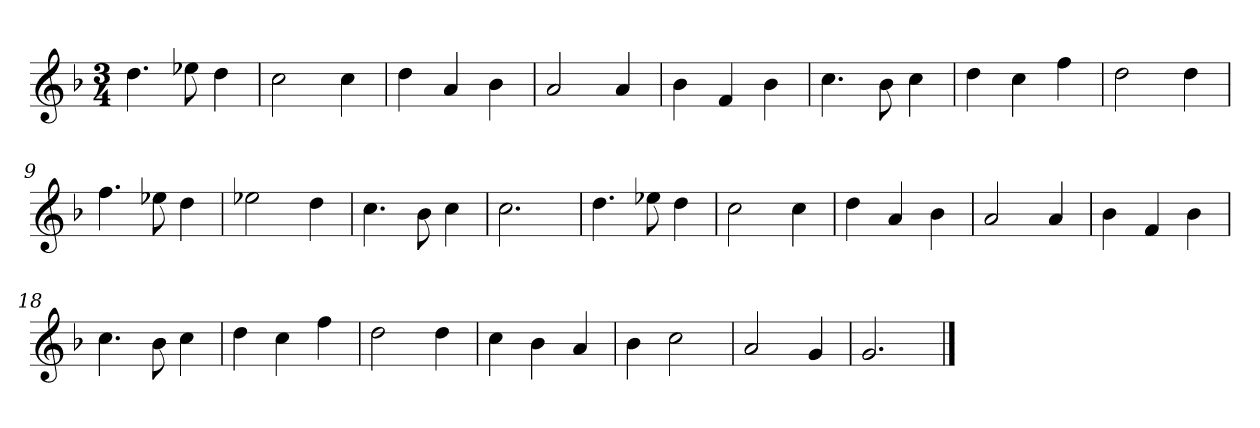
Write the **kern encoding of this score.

**kern
*part1
*staff1
*k[b-]
*M3/4
*MM120
=1
4.dd
8ee-X
4dd
=2
2cc
4cc
=3
4dd
4a
4b-
=4
2a
4a
=5
4b-
4f
4b-
=6
4.cc
8b-
4cc
=7
4dd
4cc
4ff
=8
2dd
4dd
=9
4.ff
8ee-X
4dd
=10
2ee-X
4dd
=11
4.cc
8b-
4cc
=12
2.cc
=13
4.dd
8ee-X
4dd
=14
2cc
4cc
=15
4dd
4a
4b-
=16
2a
4a
=17
4b-
4f
4b-
=18
4.cc
8b-
4cc
=19
4dd
4cc
4ff
=20
2dd
4dd
=21
4cc
4b-
4a
=22
4b-
2cc
=23
2a
4g
=24
2.g
==
*-
